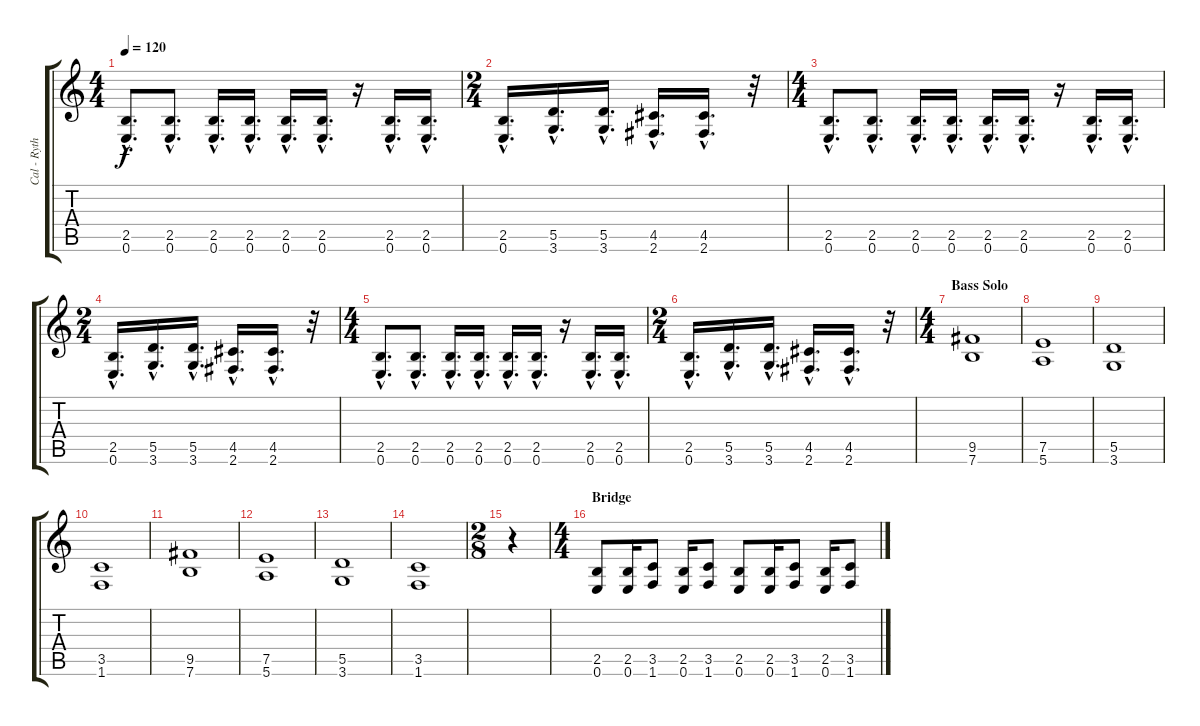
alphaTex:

\track ("Cal - Rythmn Guitar" "Cal - Ryth") {instrument distortionguitar}
\staff {score tabs}
\tuning (E4 B3 G3 D3 A2 E2) {hide}
\ts (4 4)
\tempo 120
\clef g2
\ks c
(2.5{hac} 0.6{hac}).8{d dy f} (2.5{hac} 0.6{hac}).8{d} (2.5{hac} 0.6{hac}).16{d} (2.5{hac} 0.6{hac}).16{d} (2.5{hac} 0.6{hac}).16{d} (2.5{hac} 0.6{hac}).16{d} r.16 (2.5{hac} 0.6{hac}).16{d} (2.5{hac} 0.6{hac}).16{d} |
\ts (2 4)
(2.5{hac} 0.6{hac}).16{d} (5.5{hac} 3.6{hac}).16{d} (5.5{hac} 3.6{hac}).16{d} (4.5{hac} 2.6{hac}).16{d} (4.5{hac} 2.6{hac}).16{d} r.32 |
\ts (4 4)
(2.5{hac} 0.6{hac}).8{d} (2.5{hac} 0.6{hac}).8{d} (2.5{hac} 0.6{hac}).16{d} (2.5{hac} 0.6{hac}).16{d} (2.5{hac} 0.6{hac}).16{d} (2.5{hac} 0.6{hac}).16{d} r.16 (2.5{hac} 0.6{hac}).16{d} (2.5{hac} 0.6{hac}).16{d} |
\ts (2 4)
(2.5{hac} 0.6{hac}).16{d} (5.5{hac} 3.6{hac}).16{d} (5.5{hac} 3.6{hac}).16{d} (4.5{hac} 2.6{hac}).16{d} (4.5{hac} 2.6{hac}).16{d} r.32 |
\ts (4 4)
(2.5{hac} 0.6{hac}).8{d} (2.5{hac} 0.6{hac}).8{d} (2.5{hac} 0.6{hac}).16{d} (2.5{hac} 0.6{hac}).16{d} (2.5{hac} 0.6{hac}).16{d} (2.5{hac} 0.6{hac}).16{d} r.16 (2.5{hac} 0.6{hac}).16{d} (2.5{hac} 0.6{hac}).16{d} |
\ts (2 4)
(2.5{hac} 0.6{hac}).16{d} (5.5{hac} 3.6{hac}).16{d} (5.5{hac} 3.6{hac}).16{d} (4.5{hac} 2.6{hac}).16{d} (4.5{hac} 2.6{hac}).16{d} r.32 |
\ts (4 4)
\section ("" "Bass Solo")
(9.5 7.6).1 |
(7.5 5.6).1 |
(5.5 3.6).1 |
(3.5 1.6).1 |
(9.5 7.6).1 |
(7.5 5.6).1 |
(5.5 3.6).1 |
(3.5 1.6).1 |
\ts (2 8)
r.4 |
\ts (4 4)
\section ("" "Bridge")
(2.5 0.6).8 (2.5 0.6).16 (3.5 1.6).8 (2.5 0.6).16 (3.5 1.6).8 (2.5 0.6).8 (2.5 0.6).16 (3.5 1.6).8 (2.5 0.6).16 (3.5 1.6).8
